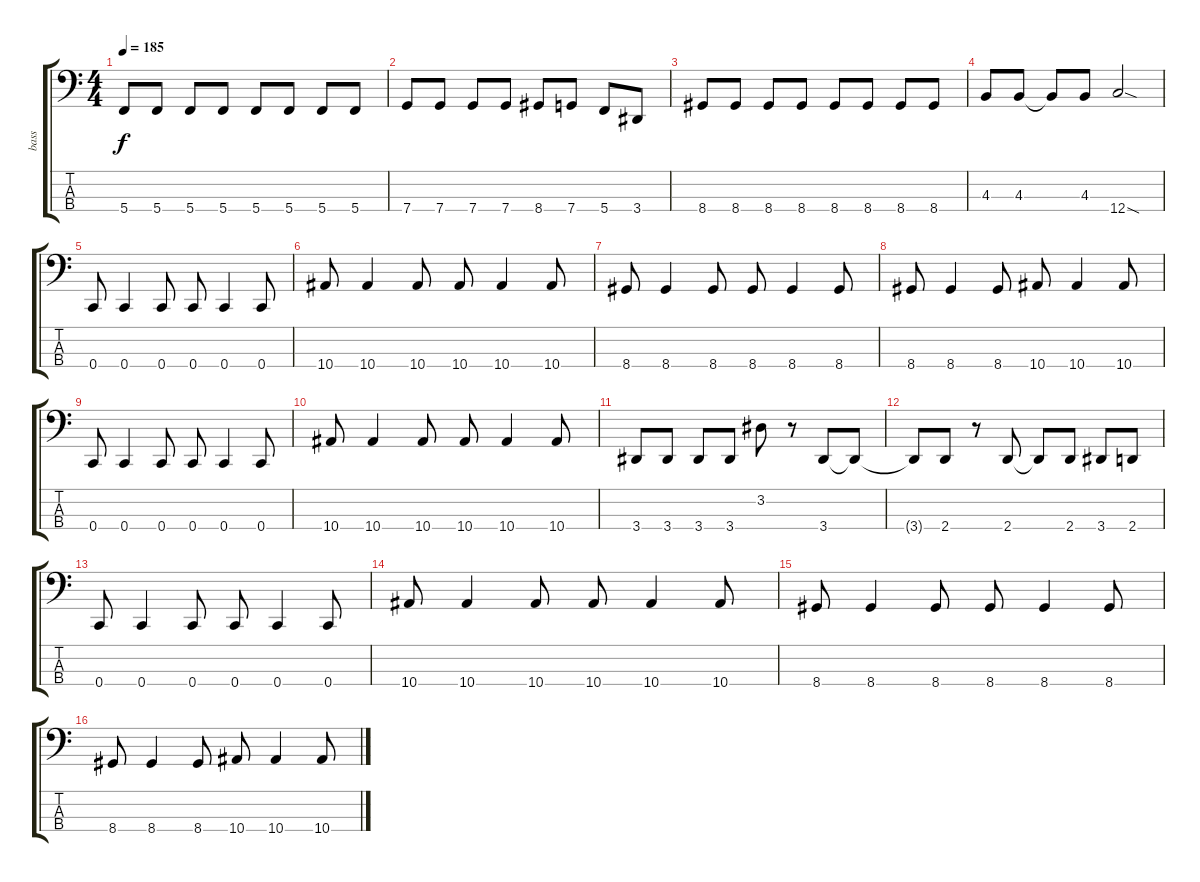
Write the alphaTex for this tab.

\track ("bass" "bass") {instrument electricbasspick}
\staff {score tabs}
\tuning (F2 C2 G1 C1) {hide}
\ts (4 4)
\tempo 185
\clef f4
\ks c
5.4.8{dy f} 5.4.8 5.4.8 5.4.8 5.4.8 5.4.8 5.4.8 5.4.8 |
7.4.8 7.4.8 7.4.8 7.4.8 8.4.8 7.4.8 5.4.8 3.4.8 |
8.4.8 8.4.8 8.4.8 8.4.8 8.4.8 8.4.8 8.4.8 8.4.8 |
4.3.8 4.3.8 4.3{t}.8 4.3.8 12.4{sod}.2 |
0.4.8 0.4.4 0.4.8 0.4.8 0.4.4 0.4.8 |
10.4.8 10.4.4 10.4.8 10.4.8 10.4.4 10.4.8 |
8.4.8 8.4.4 8.4.8 8.4.8 8.4.4 8.4.8 |
8.4.8 8.4.4 8.4.8 10.4.8 10.4.4 10.4.8 |
0.4.8 0.4.4 0.4.8 0.4.8 0.4.4 0.4.8 |
10.4.8 10.4.4 10.4.8 10.4.8 10.4.4 10.4.8 |
3.4.8 3.4.8 3.4.8 3.4.8 3.2.8 r.8 3.4.8 3.4{t}.8 |
3.4{t}.8 2.4.8 r.8 2.4.8 2.4{t}.8 2.4.8 3.4.8 2.4.8 |
0.4.8 0.4.4 0.4.8 0.4.8 0.4.4 0.4.8 |
10.4.8 10.4.4 10.4.8 10.4.8 10.4.4 10.4.8 |
8.4.8 8.4.4 8.4.8 8.4.8 8.4.4 8.4.8 |
8.4.8 8.4.4 8.4.8 10.4.8 10.4.4 10.4.8
